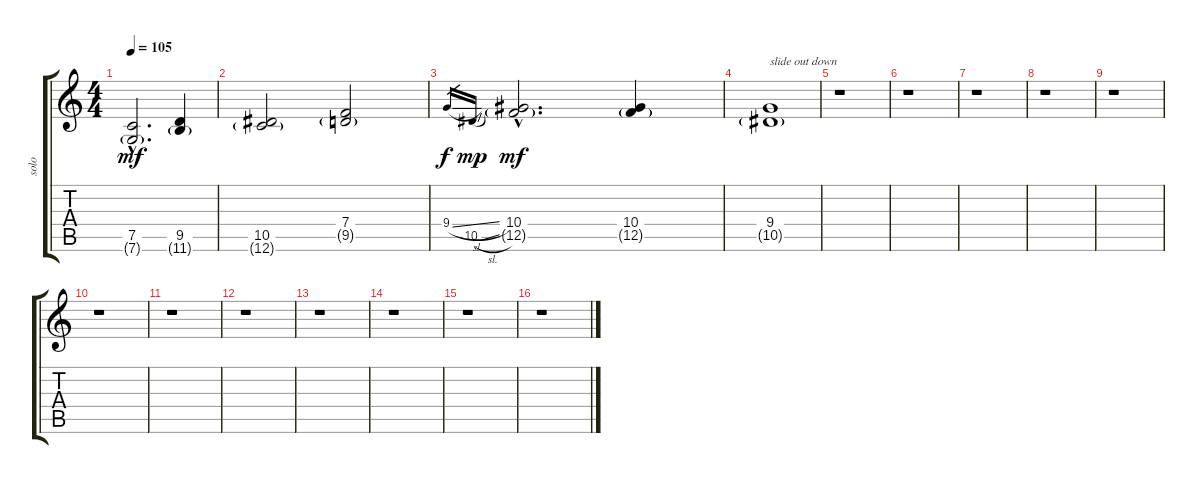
\track ("solo" "solo") {instrument distortionguitar}
\staff {score tabs}
\tuning (C4 G3 Eb3 Bb2 F2 C2) {hide}
\ts (4 4)
\tempo 105
\clef g2
\ks c
(7.5{hac} 7.6{g hac}).2{d dy mf} (9.5 11.6{g}).4 |
(10.5 12.6{g}).2 (7.4 9.5{g}).2 |
9.4{sl}.16{gr dy f} 10.5{sl}.16{gr dy mp} (10.4{hac} 12.5{g hac}).2{d dy mf} (10.4 12.5{g}).4 |
(9.4 10.5{g}).1{txt "slide out down"} |
r.1 |
r.1 |
r.1 |
r.1 |
r.1 |
r.1 |
r.1 |
r.1 |
r.1 |
r.1 |
r.1 |
r.1
